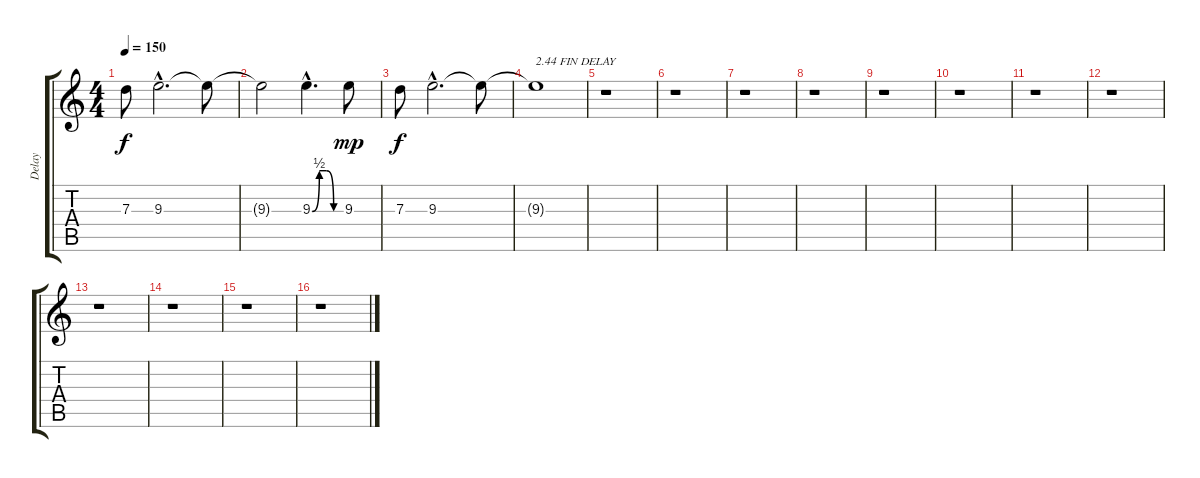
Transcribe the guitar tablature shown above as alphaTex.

\track ("Delay" "Delay") {instrument distortionguitar}
\staff {score tabs}
\tuning (E4 B3 G3 D3 A2 E2) {hide}
\ts (4 4)
\tempo 150
\clef g2
\ks c
7.3.8{dy f} 9.3{hac}.2{d} 9.3{t}.8 |
9.3{t}.2 9.3{be (custom 0 0 15 2 30 2 45 0 60 0) hac}.4{d} 9.3.8{dy mp} |
7.3.8{dy f} 9.3{hac}.2{d} 9.3{t}.8 |
9.3{t}.1{txt "2.44 FIN DELAY"} |
r.1 |
r.1 |
r.1 |
r.1 |
r.1 |
r.1 |
r.1 |
r.1 |
r.1 |
r.1 |
r.1 |
r.1
